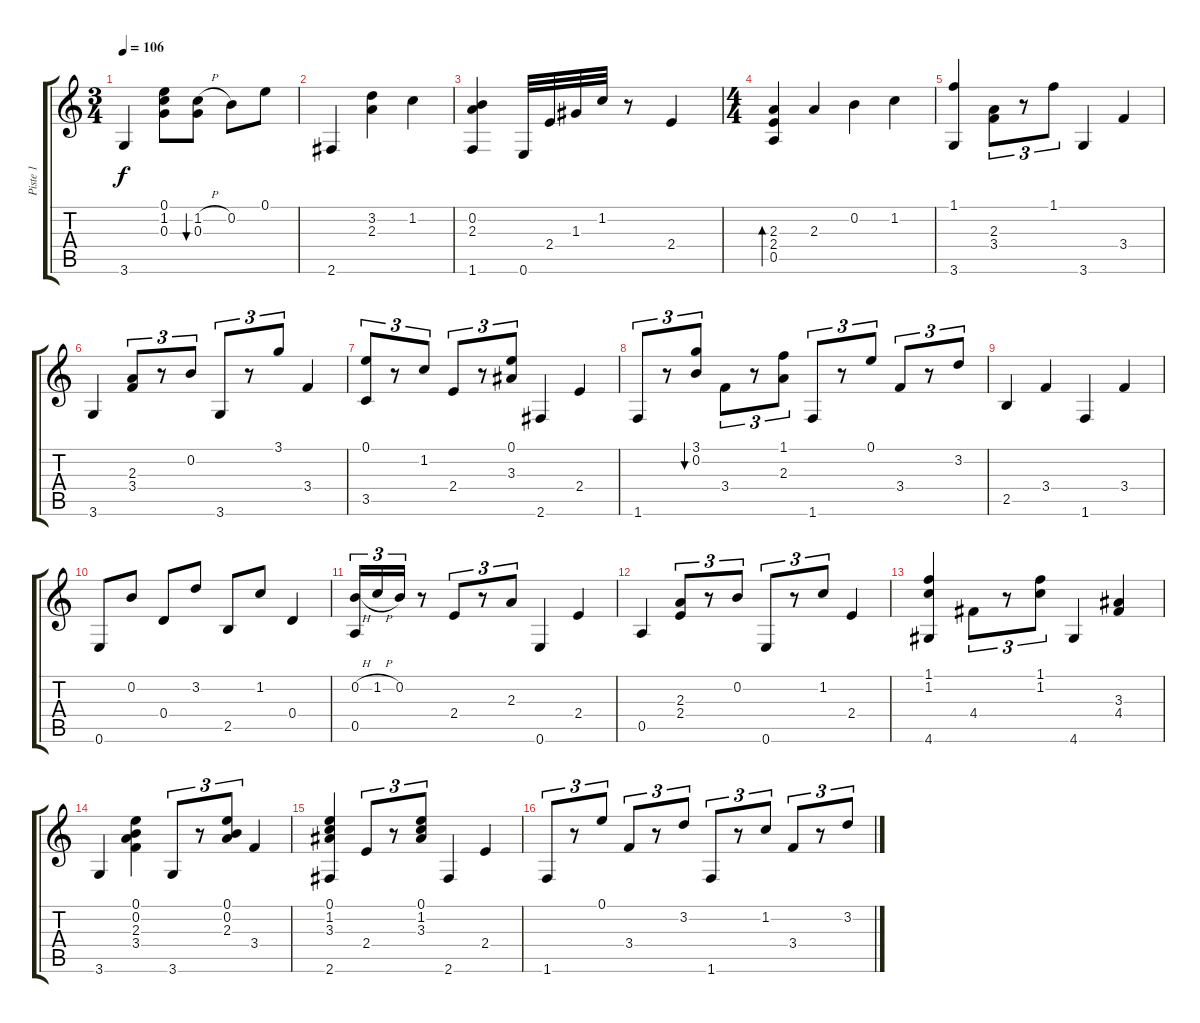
\track ("Piste 1" "Piste 1") {instrument acousticguitarnylon}
\staff {score tabs}
\tuning (E4 B3 G3 D3 A2 E2) {hide}
\ts (3 4)
\tempo 106
\clef g2
\ks c
3.6.4{dy f} (0.1 1.2 0.3).8 (1.2{h} 0.3).8{bu 60} 0.2.8 0.1.8 |
2.6.4 (3.2 2.3).4 1.2.4 |
(0.2 2.3 1.6).4 0.6.32 2.4.32 1.3.32 1.2.32 r.8 2.4.4 |
\ts (4 4)
(2.3 2.4 0.5).4{bd 120} 2.3.4 0.2.4 1.2.4 |
(1.1 3.6).4 (2.3 3.4).8{tu (3 2)} r.8{tu (3 2)} 1.1.8{tu (3 2)} 3.6.4 3.4.4 |
3.6.4 (2.3 3.4).8{tu (3 2)} r.8{tu (3 2)} 0.2.8{tu (3 2)} 3.6.8{tu (3 2)} r.8{tu (3 2)} 3.1.8{tu (3 2)} 3.4.4 |
(0.1 3.5).8{tu (3 2)} r.8{tu (3 2)} 1.2.8{tu (3 2)} 2.4.8{tu (3 2)} r.8{tu (3 2)} (0.1 3.3).8{tu (3 2)} 2.6.4 2.4.4 |
1.6.8{tu (3 2)} r.8{tu (3 2)} (3.1 0.2).8{tu (3 2) bu 120} 3.4.8{tu (3 2)} r.8{tu (3 2)} (1.1 2.3).8{tu (3 2)} 1.6.8{tu (3 2)} r.8{tu (3 2)} 0.1.8{tu (3 2)} 3.4.8{tu (3 2)} r.8{tu (3 2)} 3.2.8{tu (3 2)} |
2.5.4 3.4.4 1.6.4 3.4.4 |
0.6.8 0.2.8 0.4.8 3.2.8 2.5.8 1.2.8 0.4.4 |
(0.2{h} 0.5).16{tu (3 2)} 1.2{h}.16{tu (3 2)} 0.2.16{tu (3 2)} r.8 2.4.8{tu (3 2)} r.8{tu (3 2)} 2.3.8{tu (3 2)} 0.6.4 2.4.4 |
0.5.4 (2.3 2.4).8{tu (3 2)} r.8{tu (3 2)} 0.2.8{tu (3 2)} 0.6.8{tu (3 2)} r.8{tu (3 2)} 1.2.8{tu (3 2)} 2.4.4 |
(1.1 1.2 4.6).4 4.4.8{tu (3 2)} r.8{tu (3 2)} (1.1 1.2).8{tu (3 2)} 4.6.4 (3.3 4.4).4 |
3.6.4 (0.1 0.2 2.3 3.4).4 3.6.8{tu (3 2)} r.8{tu (3 2)} (0.1 0.2 2.3).8{tu (3 2)} 3.4.4 |
(0.1 1.2 3.3 2.6).4 2.4.8{tu (3 2)} r.8{tu (3 2)} (0.1 1.2 3.3).8{tu (3 2)} 2.6.4 2.4.4 |
1.6.8{tu (3 2)} r.8{tu (3 2)} 0.1.8{tu (3 2)} 3.4.8{tu (3 2)} r.8{tu (3 2)} 3.2.8{tu (3 2)} 1.6.8{tu (3 2)} r.8{tu (3 2)} 1.2.8{tu (3 2)} 3.4.8{tu (3 2)} r.8{tu (3 2)} 3.2.8{tu (3 2)}
